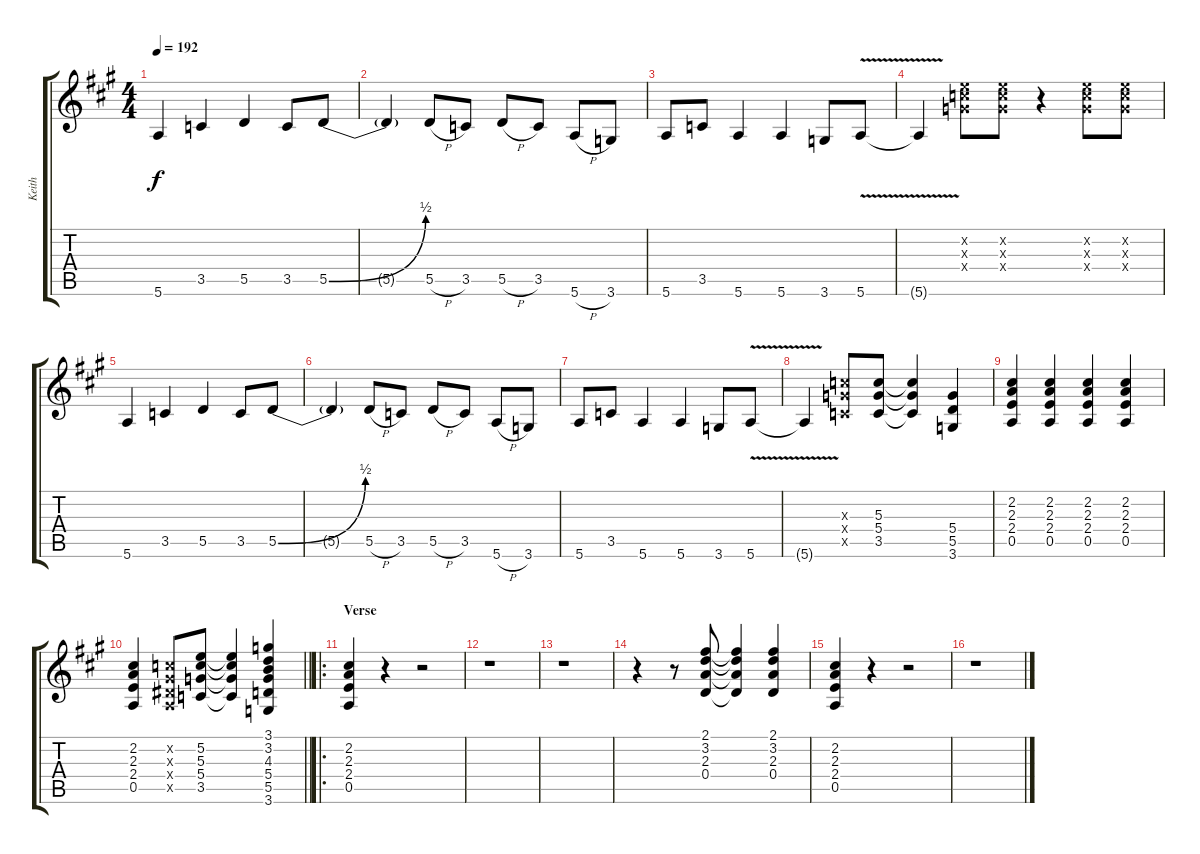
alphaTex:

\track ("Keith" "Keith") {instrument distortionguitar}
\staff {score tabs}
\tuning (E4 B3 G3 D3 A2 E2) {hide}
\ts (4 4)
\tempo 192
\clef g2
\ks a
5.6.4{dy f instrument distortionguitar} 3.5.4 5.5.4 3.5.8 5.5{be (bend 0 0 60 2)}.8 |
5.5{t}.4 5.5{h}.8 3.5.8 5.5{h}.8 3.5.8 5.6{h}.8 3.6.8 |
5.6.8 3.5.8 5.6.4 5.6.4 3.6.8 5.6{v}.8 |
5.6{v t}.4 (5.2{x} 5.3{x} 5.4{x}).8 (5.2{x} 5.3{x} 5.4{x}).8 r.4 (5.2{x} 5.3{x} 5.4{x}).8 (5.2{x} 5.3{x} 5.4{x}).8 |
5.6.4 3.5.4 5.5.4 3.5.8 5.5{be (bend 0 0 60 2)}.8 |
5.5{t}.4 5.5{h}.8 3.5.8 5.5{h}.8 3.5.8 5.6{h}.8 3.6.8 |
5.6.8 3.5.8 5.6.4 5.6.4 3.6.8 5.6{v}.8 |
5.6{v t}.4 (5.3{x} 5.4{x} 3.5{x}).8 (5.3 5.4 3.5).8 (5.3{t} 5.4{t} 3.5{t}).4 (5.4 5.5 3.6).4 |
(2.2 2.3 2.4 0.5).4 (2.2 2.3 2.4 0.5).4 (2.2 2.3 2.4 0.5).4 (2.2 2.3 2.4 0.5).4 |
\barLineRight lightlight
(2.2 2.3 2.4 0.5).4 (1.2{x} 1.3{x} 1.4{x} 0.5{x}).8 (5.2 5.3 5.4 3.5).8 (5.2{t} 5.3{t} 5.4{t} 3.5{t}).4 (3.1 3.2 4.3 5.4 5.5 3.6).4 |
\ro
\section ("" "Verse")
(2.2 2.3 2.4 0.5).4 r.4 r.2 |
r.1 |
r.1 |
r.4 r.8 (2.1 3.2 2.3 0.4).8 (2.1{t} 3.2{t} 2.3{t} 0.4{t}).4 (2.1 3.2 2.3 0.4).4 |
(2.2 2.3 2.4 0.5).4 r.4 r.2 |
r.1
